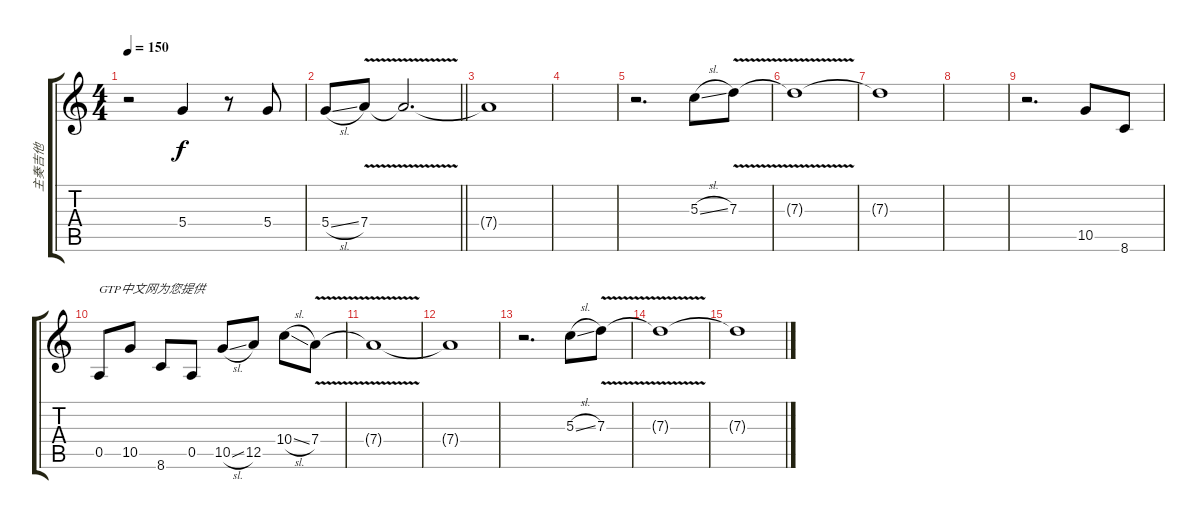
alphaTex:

\track ("主奏吉他" "主奏吉他") {instrument overdrivenguitar}
\staff {score tabs}
\tuning (E4 B3 G3 D3 A2 E2) {hide}
\ts (4 4)
\tempo 150
\clef g2
\ks c
r.2{dy f} 5.4.4 r.8 5.4.8 |
\barLineRight lightlight
5.4{sl}.8 7.4{v}.8 7.4{t}.2{d} |
7.4{t}.1 |
|
r.2{d} 5.3{sl}.8 7.3{v}.8 |
7.3{t}.1 |
7.3{t}.1 |
|
r.2{d} 10.5.8 8.6.8 |
0.5.8{txt "GTP中文网为您提供"} 10.5.8 8.6.8 0.5.8 10.5{sl}.8 12.5.8 10.4{sl}.8 7.4{v}.8 |
7.4{t}.1 |
7.4{t}.1 |
r.2{d} 5.3{sl}.8 7.3{v}.8 |
7.3{t}.1 |
7.3{t}.1
